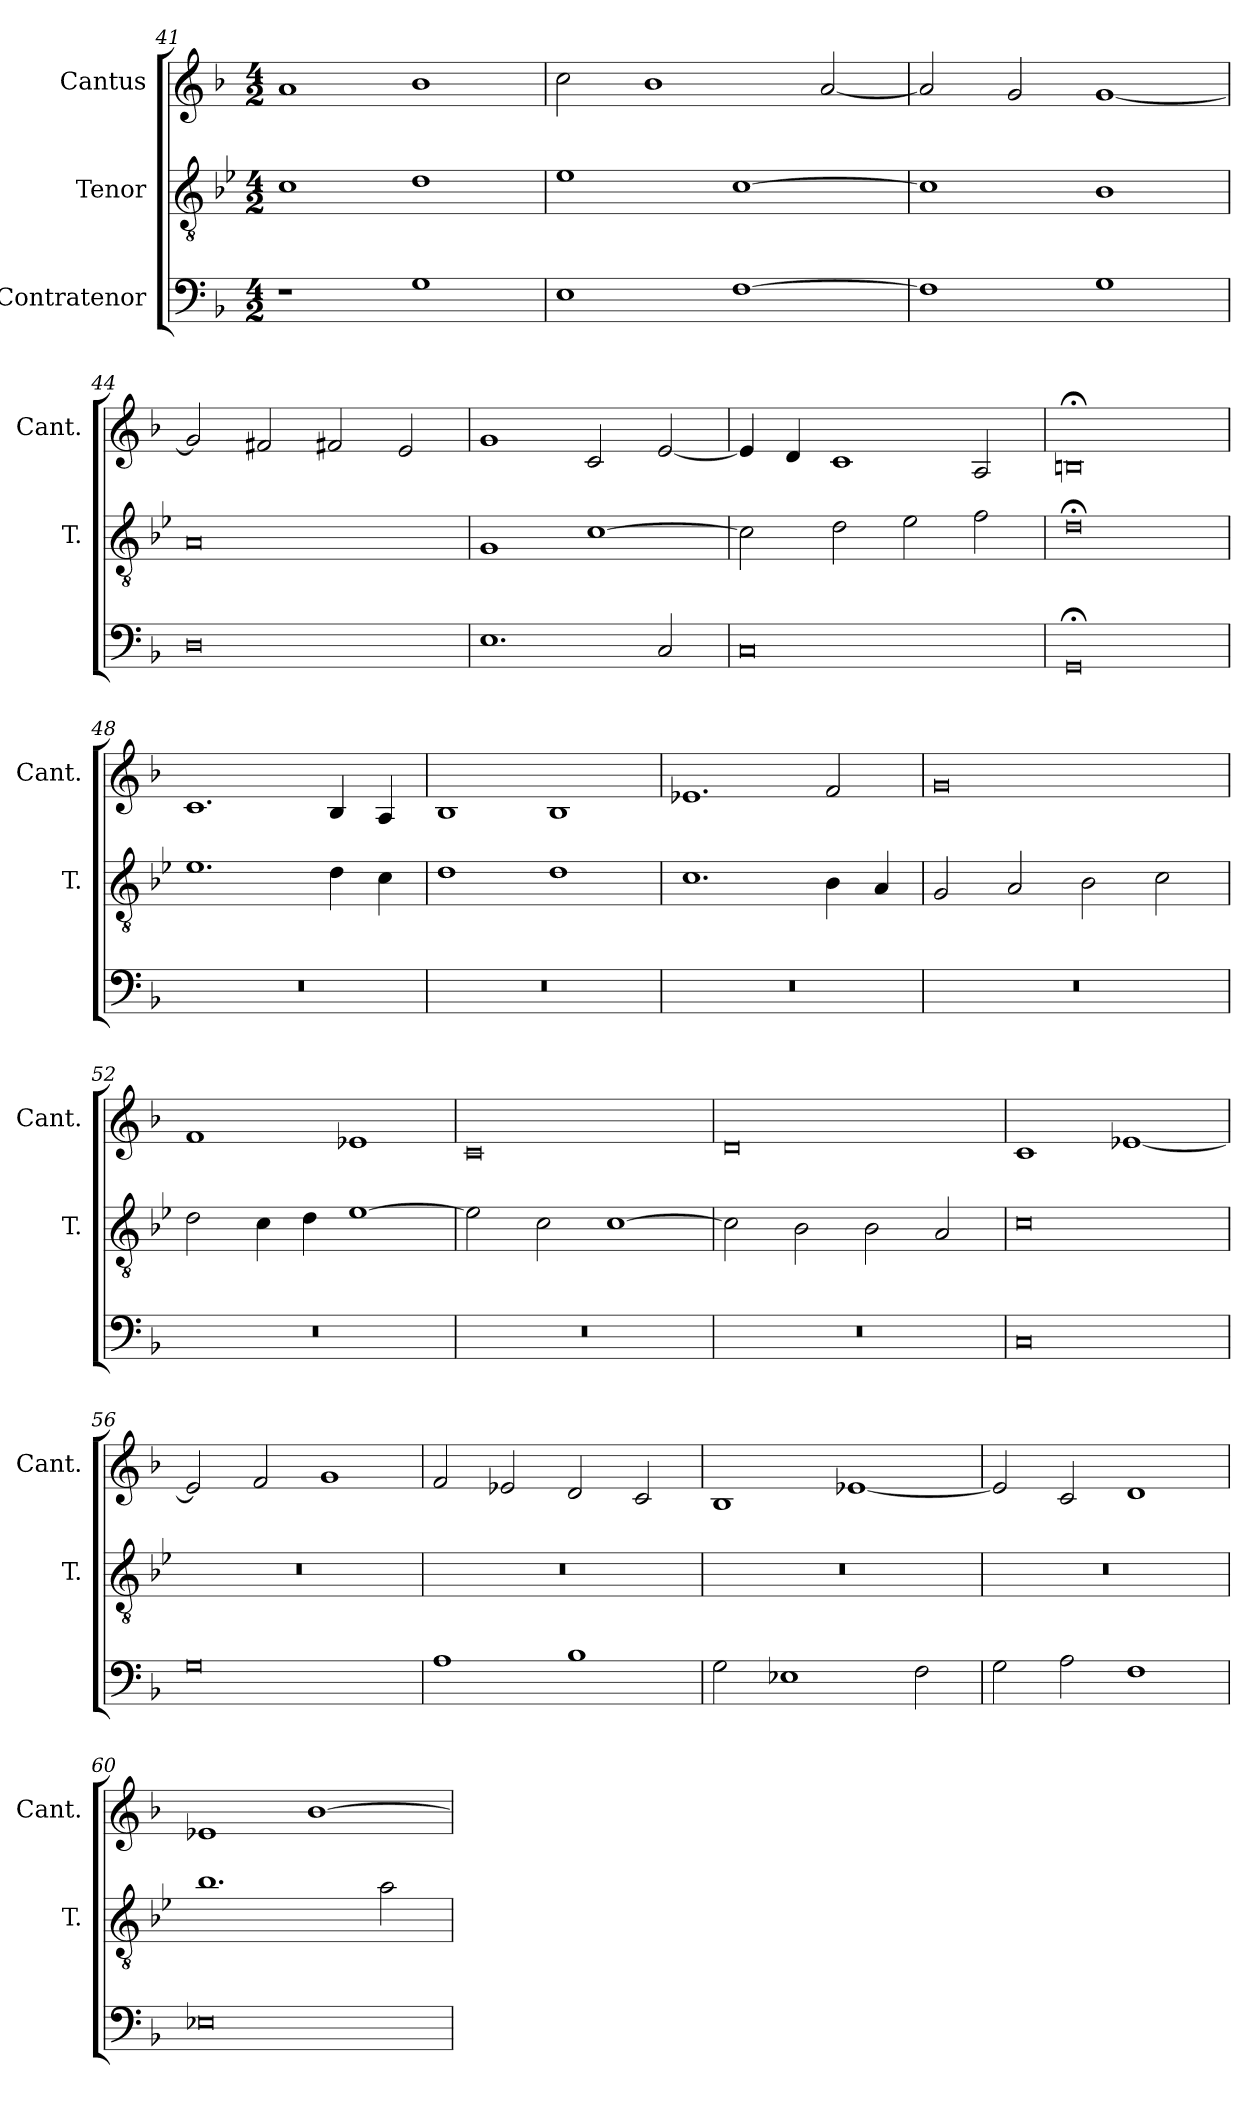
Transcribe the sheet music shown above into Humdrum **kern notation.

**kern	**kern	**kern
*part3	*part2	*part1
*staff3	*staff2	*staff1
*I"Contratenor	*I"Tenor	*I"Cantus
*	*I'T.	*I'Cant.
*clefF4	*clefGv2	*clefG2
*	*ITrd7c12	*
*k[b-]	*k[b-e-]	*k[b-]
*F:	*B-:	*F:
*M4/2	*M4/2	*M4/2
=41	=41	=41
1r	1C\	1a/
1G\	1D\	1b-\
=42	=42	=42
1E\	1E-\	2cc\
.	.	1b-\
[1F\	[1C\	.
.	.	[2a/
=43	=43	=43
1F\]	1C\]	2a/]
.	.	2g/
1G\	1BB-\	[1g/
=44	=44	=44
0D\	0AA/	2g/]
.	.	2f#X/
.	.	2f#X/
.	.	2e/
=45	=45	=45
1.E\	1GG/	1g/
.	[1C\	2c/
2C/	.	[2e/
=46	=46	=46
0C/	2C\]	4e/]
.	.	4d/
.	2D\	1c/
.	2E-\	.
.	2F\	2A/
=47	=47	=47
0GG;</	0D;<\	0Bn;</
=48	=48	=48
0r	1.E-\	1.c/
.	4D\	4B-/
.	4C\	4A/
=49	=49	=49
0r	1D\	1B-/
.	1D\	1B-/
=50	=50	=50
0r	1.C\	1.e-X/
.	4BB-\	2f/
.	4AA/	.
=51	=51	=51
0r	2GG/	0g/
.	2AA/	.
.	2BB-\	.
.	2C\	.
=52	=52	=52
0r	2D\	1f/
.	4C\	.
.	4D\	.
.	[1E-\	1e-X/
=53	=53	=53
0r	2E-\]	0c/
.	2C\	.
.	[1C\	.
=54	=54	=54
0r	2C\]	0d/
.	2BB-\	.
.	2BB-\	.
.	2AA/	.
=55	=55	=55
0C/	0C\	1c/
.	.	[1e-X/
=56	=56	=56
0G\	0r	2e-/]
.	.	2f/
.	.	1g/
=57	=57	=57
1A\	0r	2f/
.	.	2e-X/
1B-\	.	2d/
.	.	2c/
=58	=58	=58
2G\	0r	1B-/
1E-X\	.	.
.	.	[1e-X/
2F\	.	.
=59	=59	=59
2G\	0r	2e-/]
2A\	.	2c/
1F\	.	1d/
=60	=60	=60
0E-X\	1.B-\	1e-X/
.	.	[1b-\
.	2A\	.
=	=	=
*-	*-	*-
